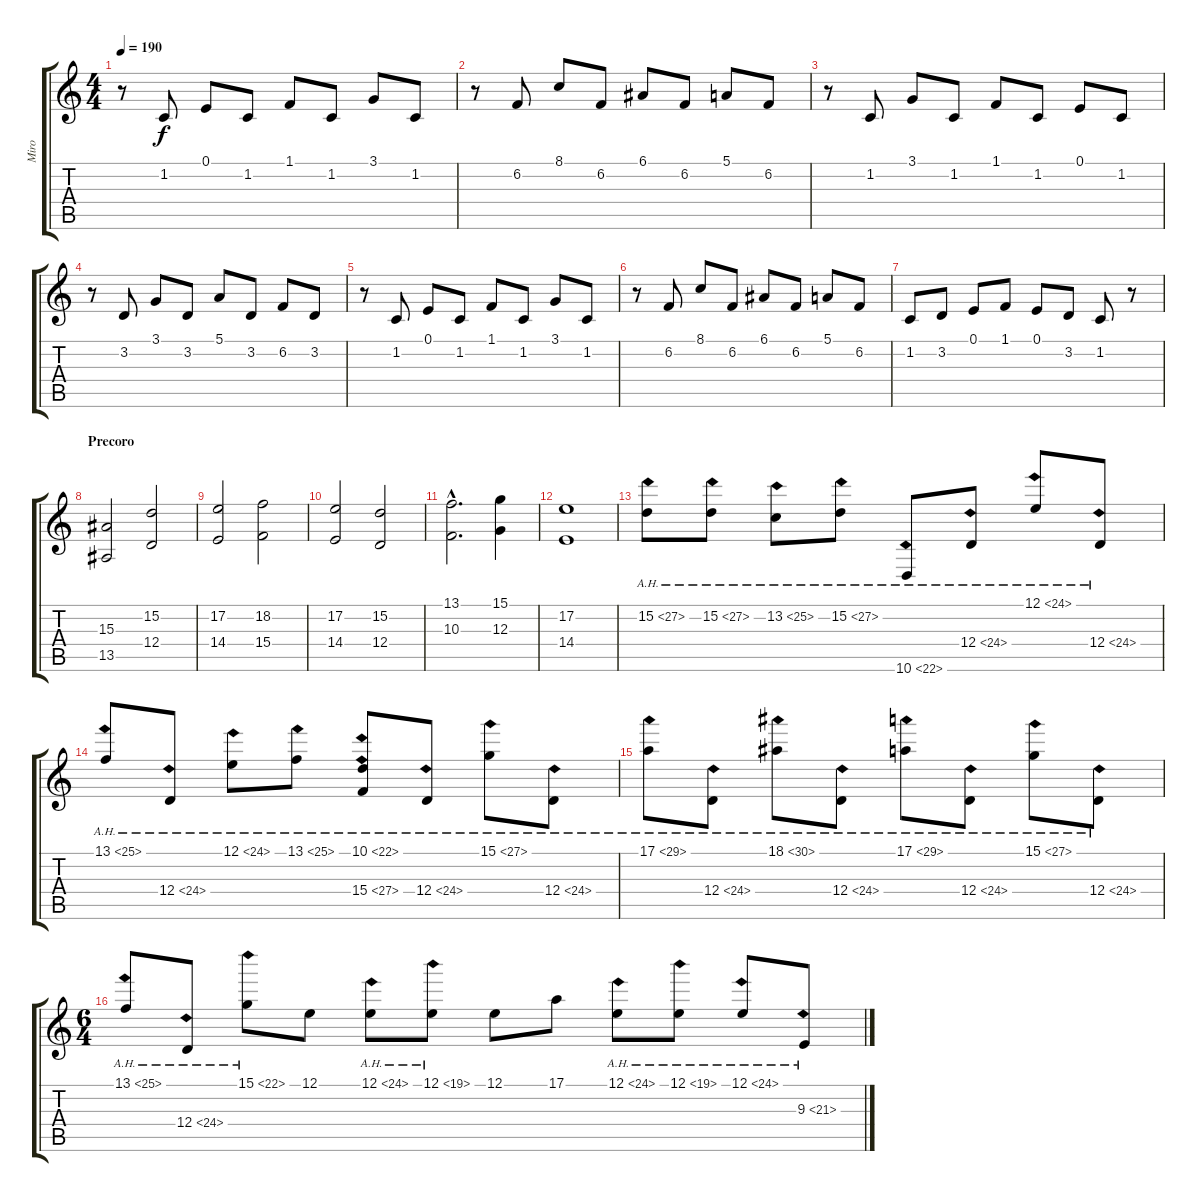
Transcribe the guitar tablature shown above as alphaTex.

\track ("Miro" "Miro") {instrument stringensemble1}
\staff {score tabs}
\tuning (E4 B3 G3 D3 A2 E2) {hide}
\ts (4 4)
\tempo 190
\clef g2
\ks c
r.8{dy f} 1.2.8 0.1.8 1.2.8 1.1.8 1.2.8 3.1.8 1.2.8 |
r.8 6.2.8 8.1.8 6.2.8 6.1.8 6.2.8 5.1.8 6.2.8 |
r.8 1.2.8 3.1.8 1.2.8 1.1.8 1.2.8 0.1.8 1.2.8 |
r.8 3.2.8 3.1.8 3.2.8 5.1.8 3.2.8 6.2.8 3.2.8 |
r.8 1.2.8 0.1.8 1.2.8 1.1.8 1.2.8 3.1.8 1.2.8 |
r.8 6.2.8 8.1.8 6.2.8 6.1.8 6.2.8 5.1.8 6.2.8 |
1.2.8 3.2.8 0.1.8 1.1.8 0.1.8 3.2.8 1.2.8 r.8 |
\section ("" "Precoro")
(15.3 13.5).2{volume 12 instrument stringensemble1} (15.2 12.4).2 |
(17.2 14.4).2 (18.2 15.4).2 |
(17.2 14.4).2 (15.2 12.4).2 |
(13.1{hac} 10.3{hac}).2{d} (15.1 12.3).4 |
(17.2 14.4).1 |
\section ("" "")
15.2{ah 12}.8{volume 10 instrument pad1newage} 15.2{ah 12}.8 13.2{ah 12}.8 15.2{ah 12}.8 10.6{ah 12}.8 12.4{ah 12}.8 12.1{ah 12}.8 12.4{ah 12}.8 |
13.1{ah 12}.8 12.4{ah 12}.8 12.1{ah 12}.8 13.1{ah 12}.8 (10.1{ah 12} 15.4{ah 12}).8 12.4{ah 12}.8 15.1{ah 12}.8 12.4{ah 12}.8 |
17.1{ah 12}.8 12.4{ah 12}.8 18.1{ah 12}.8 12.4{ah 12}.8 17.1{ah 12}.8 12.4{ah 12}.8 15.1{ah 12}.8 12.4{ah 12}.8 |
\ts (6 4)
13.1{ah 12}.8 12.4{ah 12}.8 15.1{ah 7}.8 12.1.8 12.1{ah 12}.8 12.1{ah 7}.8 12.1.8 17.1.8 12.1{ah 12}.8 12.1{ah 7}.8 12.1{ah 12}.8 9.3{ah 12}.8
